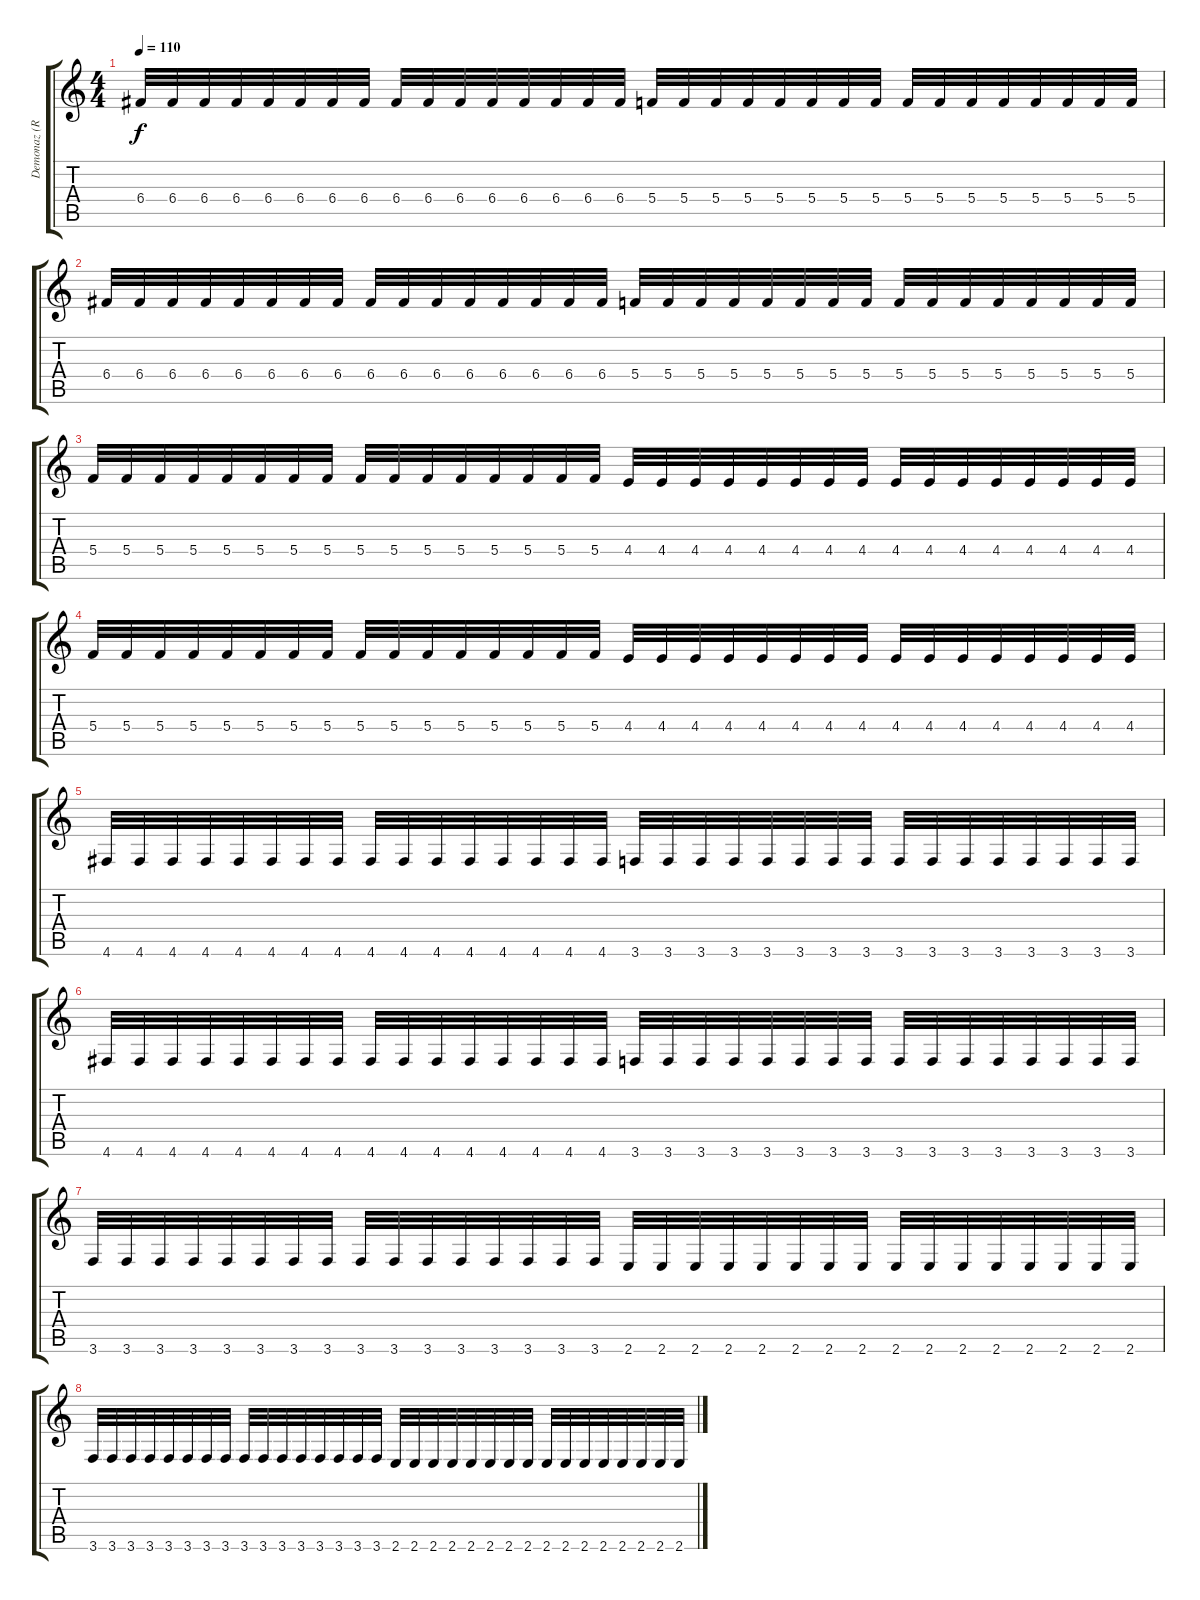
\track ("Demonaz (Right)" "Demonaz (R") {instrument distortionguitar}
\staff {score tabs}
\tuning (D4 A3 F3 C3 G2 D2) {hide}
\ts (4 4)
\tempo 110
\clef g2
\ks c
6.4.32{dy f} 6.4.32 6.4.32 6.4.32 6.4.32 6.4.32 6.4.32 6.4.32 6.4.32 6.4.32 6.4.32 6.4.32 6.4.32 6.4.32 6.4.32 6.4.32 5.4.32 5.4.32 5.4.32 5.4.32 5.4.32 5.4.32 5.4.32 5.4.32 5.4.32 5.4.32 5.4.32 5.4.32 5.4.32 5.4.32 5.4.32 5.4.32 |
6.4.32 6.4.32 6.4.32 6.4.32 6.4.32 6.4.32 6.4.32 6.4.32 6.4.32 6.4.32 6.4.32 6.4.32 6.4.32 6.4.32 6.4.32 6.4.32 5.4.32 5.4.32 5.4.32 5.4.32 5.4.32 5.4.32 5.4.32 5.4.32 5.4.32 5.4.32 5.4.32 5.4.32 5.4.32 5.4.32 5.4.32 5.4.32 |
5.4.32 5.4.32 5.4.32 5.4.32 5.4.32 5.4.32 5.4.32 5.4.32 5.4.32 5.4.32 5.4.32 5.4.32 5.4.32 5.4.32 5.4.32 5.4.32 4.4.32 4.4.32 4.4.32 4.4.32 4.4.32 4.4.32 4.4.32 4.4.32 4.4.32 4.4.32 4.4.32 4.4.32 4.4.32 4.4.32 4.4.32 4.4.32 |
5.4.32 5.4.32 5.4.32 5.4.32 5.4.32 5.4.32 5.4.32 5.4.32 5.4.32 5.4.32 5.4.32 5.4.32 5.4.32 5.4.32 5.4.32 5.4.32 4.4.32 4.4.32 4.4.32 4.4.32 4.4.32 4.4.32 4.4.32 4.4.32 4.4.32 4.4.32 4.4.32 4.4.32 4.4.32 4.4.32 4.4.32 4.4.32 |
4.6.32 4.6.32 4.6.32 4.6.32 4.6.32 4.6.32 4.6.32 4.6.32 4.6.32 4.6.32 4.6.32 4.6.32 4.6.32 4.6.32 4.6.32 4.6.32 3.6.32 3.6.32 3.6.32 3.6.32 3.6.32 3.6.32 3.6.32 3.6.32 3.6.32 3.6.32 3.6.32 3.6.32 3.6.32 3.6.32 3.6.32 3.6.32 |
4.6.32 4.6.32 4.6.32 4.6.32 4.6.32 4.6.32 4.6.32 4.6.32 4.6.32 4.6.32 4.6.32 4.6.32 4.6.32 4.6.32 4.6.32 4.6.32 3.6.32 3.6.32 3.6.32 3.6.32 3.6.32 3.6.32 3.6.32 3.6.32 3.6.32 3.6.32 3.6.32 3.6.32 3.6.32 3.6.32 3.6.32 3.6.32 |
3.6.32 3.6.32 3.6.32 3.6.32 3.6.32 3.6.32 3.6.32 3.6.32 3.6.32 3.6.32 3.6.32 3.6.32 3.6.32 3.6.32 3.6.32 3.6.32 2.6.32 2.6.32 2.6.32 2.6.32 2.6.32 2.6.32 2.6.32 2.6.32 2.6.32 2.6.32 2.6.32 2.6.32 2.6.32 2.6.32 2.6.32 2.6.32 |
3.6.32 3.6.32 3.6.32 3.6.32 3.6.32 3.6.32 3.6.32 3.6.32 3.6.32 3.6.32 3.6.32 3.6.32 3.6.32 3.6.32 3.6.32 3.6.32 2.6.32 2.6.32 2.6.32 2.6.32 2.6.32 2.6.32 2.6.32 2.6.32 2.6.32 2.6.32 2.6.32 2.6.32 2.6.32 2.6.32 2.6.32 2.6.32
